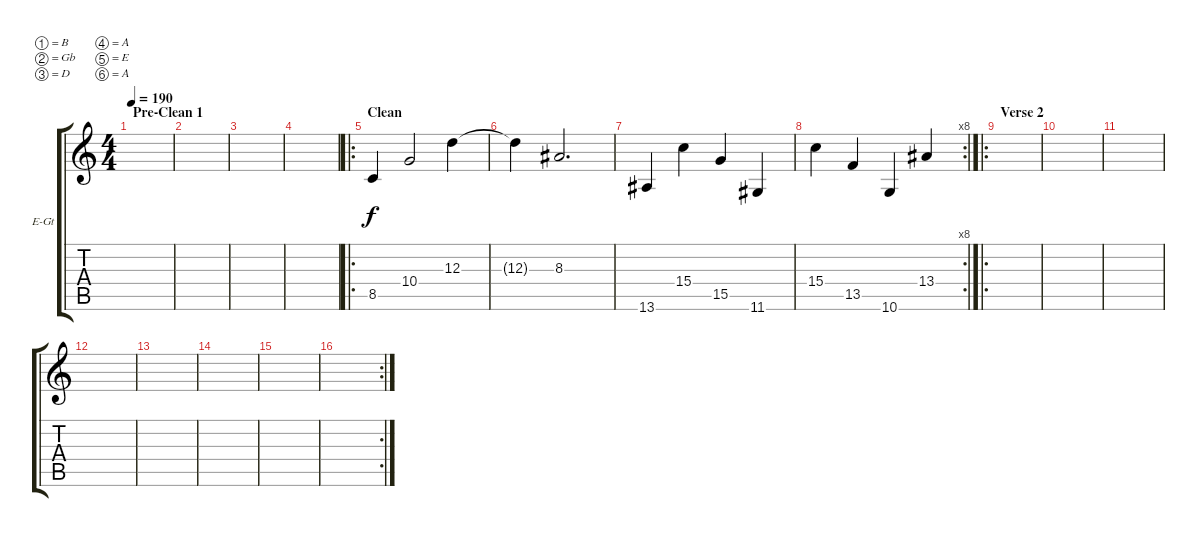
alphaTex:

\defaultSystemsLayout 4
\bracketExtendMode groupsimilarinstruments
\firstSystemTrackNameOrientation horizontal
\otherSystemsTrackNameOrientation horizontal
\track ("Clean" "E-Gt") {instrument electricguitarclean}
\staff {score tabs}
\tuning (B3 Gb3 D3 A2 E2 A1)
\ts (4 4)
\section ("" "Pre-Clean 1")
\tempo 190
\clef g2
\scale
0.333333
\ks c
|
\scale
0.333333 |
\scale
0.313131 |
\scale
0.313131 |
\ro
\section ("" "Clean")
\scale
0.373737 8.5.4 10.4.2 12.3.4 |
12.3{t}.4 8.3.2{d} |
13.6.4 15.4.4 15.5.4 11.6.4 |
\rc 8
15.4.4 13.5.4 10.6.4 13.4.4 |
\ro
\section ("" "Verse 2")
|
|
|
|
|
|
|
\rc 2
